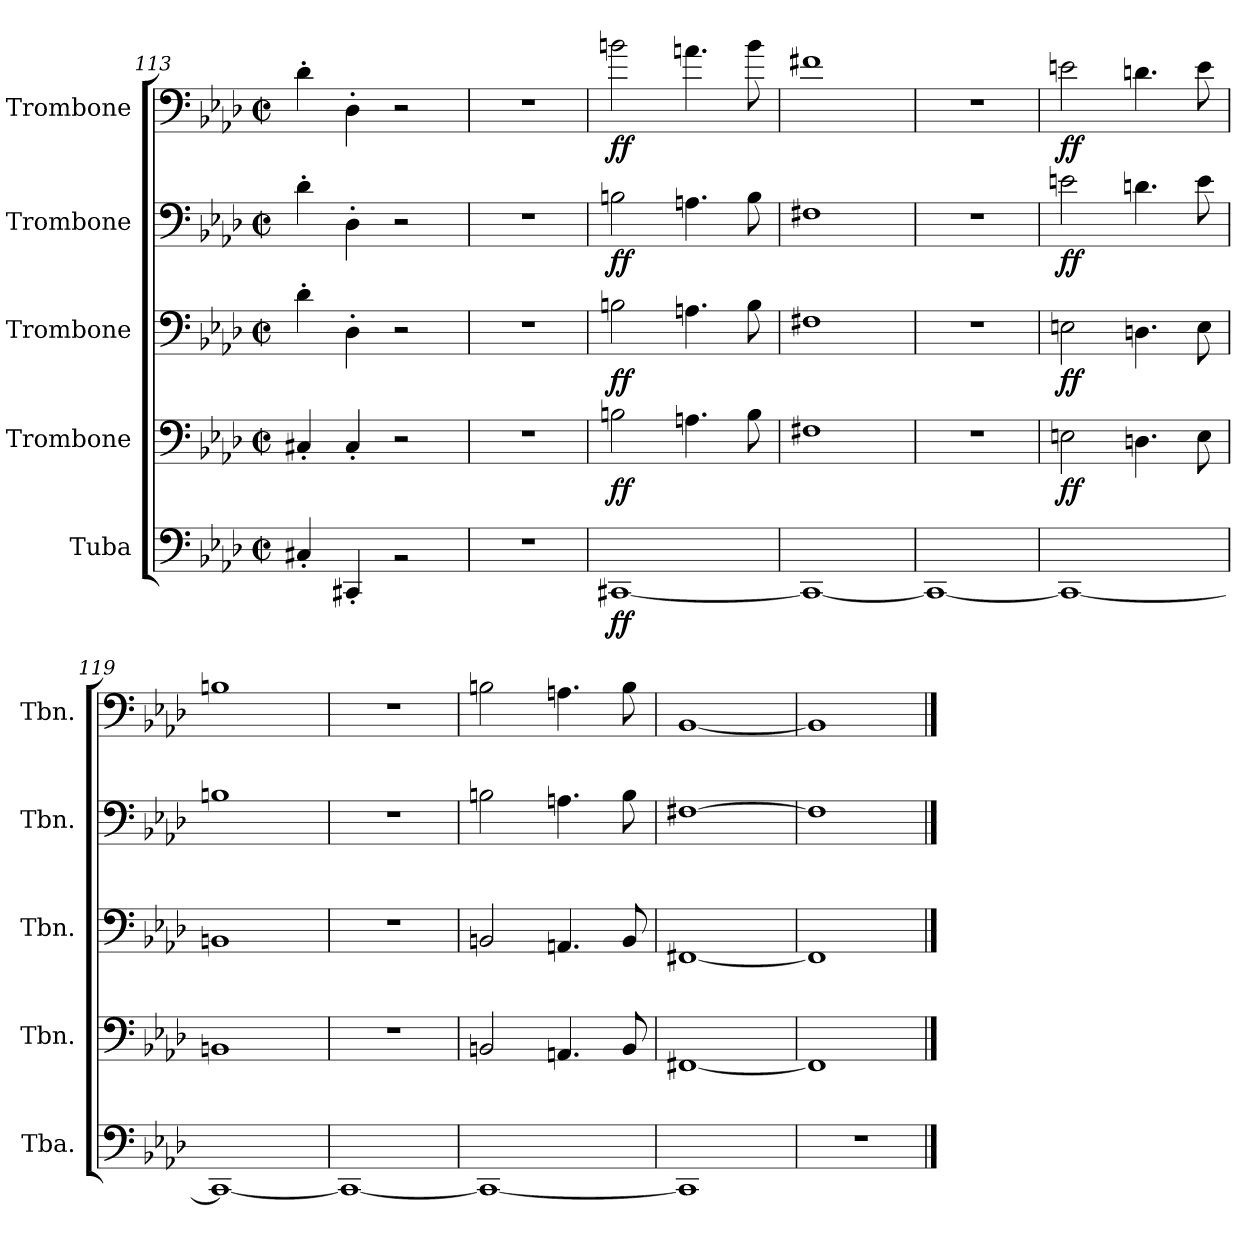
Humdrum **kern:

**kern	**dynam	**kern	**dynam	**kern	**dynam	**kern	**dynam	**kern	**dynam
*part5	*part5	*part4	*part4	*part3	*part3	*part2	*part2	*part1	*part1
*staff5	*staff5	*staff4	*staff4	*staff3	*staff3	*staff2	*staff2	*staff1	*staff1
*I"Tuba	*	*I"Trombone	*	*I"Trombone	*	*I"Trombone	*	*I"Trombone	*
*I'Tba.	*	*I'Tbn.	*	*I'Tbn.	*	*I'Tbn.	*	*I'Tbn.	*
*clefF4	*	*clefF4	*	*clefF4	*	*clefF4	*	*clefF4	*
*k[b-e-a-d-]	*	*k[b-e-a-d-]	*	*k[b-e-a-d-]	*	*k[b-e-a-d-]	*	*k[b-e-a-d-]	*
*M2/2	*	*M2/2	*	*M2/2	*	*M2/2	*	*M2/2	*
*met(c|)	*	*met(c|)	*	*met(c|)	*	*met(c|)	*	*met(c|)	*
=113	=113	=113	=113	=113	=113	=113	=113	=113	=113
4C#X'/	.	4C#X'/	.	4d-'\	.	4d-'\	.	4d-'\	.
4CC#X'/	.	4C#'/	.	4D-'\	.	4D-'\	.	4D-'\	.
2rBB	.	2r	.	2r	.	2r	.	2r	.
=114	=114	=114	=114	=114	=114	=114	=114	=114	=114
1r	.	1r	.	1r	.	1r	.	1r	.
=115	=115	=115	=115	=115	=115	=115	=115	=115	=115
!	!LO:DY:b	!	!LO:DY:b	!	!LO:DY:b	!	!LO:DY:b	!	!LO:DY:b
[1CC#X	ff	2Bn\	ff	2Bn\	ff	2Bn\	ff	2bn\	ff
.	.	4.An\	.	4.An\	.	4.An\	.	4.an\	.
.	.	8B\	.	8B\	.	8B\	.	8b\	.
=116	=116	=116	=116	=116	=116	=116	=116	=116	=116
1CC#_	.	1F#X	.	1F#X	.	1F#X	.	1f#X	.
!!LO:PB:g=z
=117	=117	=117	=117	=117	=117	=117	=117	=117	=117
1CC#_	.	1r	.	1r	.	1r	.	1r	.
=118	=118	=118	=118	=118	=118	=118	=118	=118	=118
!	!	!	!LO:DY:b	!	!LO:DY:b	!	!LO:DY:b	!	!LO:DY:b
1CC#_	.	2En\	ff	2En\	ff	2en\	ff	2en\	ff
.	.	4.Dn\	.	4.Dn\	.	4.dn\	.	4.dn\	.
.	.	8E\	.	8E\	.	8e\	.	8e\	.
=119	=119	=119	=119	=119	=119	=119	=119	=119	=119
1CC#_	.	1BBn	.	1BBn	.	1Bn	.	1Bn	.
=120	=120	=120	=120	=120	=120	=120	=120	=120	=120
1CC#_	.	1r	.	1r	.	1r	.	1r	.
=121	=121	=121	=121	=121	=121	=121	=121	=121	=121
1CC#_	.	2BBn/	.	2BBn/	.	2Bn\	.	2Bn\	.
.	.	4.AAn/	.	4.AAn/	.	4.An\	.	4.An\	.
.	.	8BB/	.	8BB/	.	8B\	.	8B\	.
=122	=122	=122	=122	=122	=122	=122	=122	=122	=122
1CC#]	.	[1FF#X	.	[1FF#X	.	[1F#X	.	[1BB-	.
=123	=123	=123	=123	=123	=123	=123	=123	=123	=123
1r	.	1FF#]	.	1FF#]	.	1F#]	.	1BB-]	.
==	==	==	==	==	==	==	==	==	==
*-	*-	*-	*-	*-	*-	*-	*-	*-	*-
